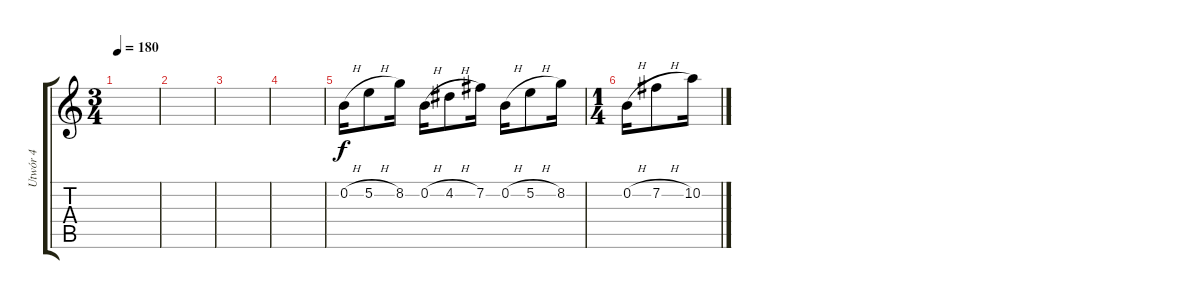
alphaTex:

\track ("Utwór 4" "Utwór 4") {instrument overdrivenguitar}
\staff {score tabs}
\tuning (E4 B3 G3 D3 A2 E2) {hide}
\ts (3 4)
\tempo 180
\clef g2
\ks c
|
|
|
|
0.2{h}.16 5.2{h}.8 8.2.16 0.2{h}.16 4.2{h}.8 7.2.16 0.2{h}.16 5.2{h}.8 8.2.16 |
\ts (1 4)
0.2{h}.16 7.2{h}.8 10.2.16
